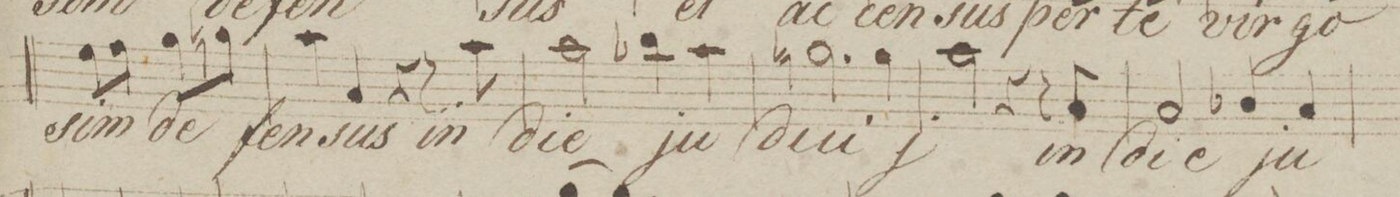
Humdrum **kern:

**kern	**text
*I"Bas.	*
*clefF4	*
*k[b-e-]	*
*met(c)	*
*M4/4	*
8G\L	sim
8A\J	.
8B-\L	de-
8Bn\J	.
=34	=34
4c\	-fen-
4C/	-sus
4r	.
8r	.
8c\	in
=35	=35
2c\	die
4d-X\	ju-
4c\	.
=36	=36
2.Bn\	-fi-
4B\	-ci-
=37	=37
2c\	-j
4r	.
8r	.
8C/	in
=38	=38
2C/	die
4D-X/	ju-
4C/	.
=39	=39
*-	*-
